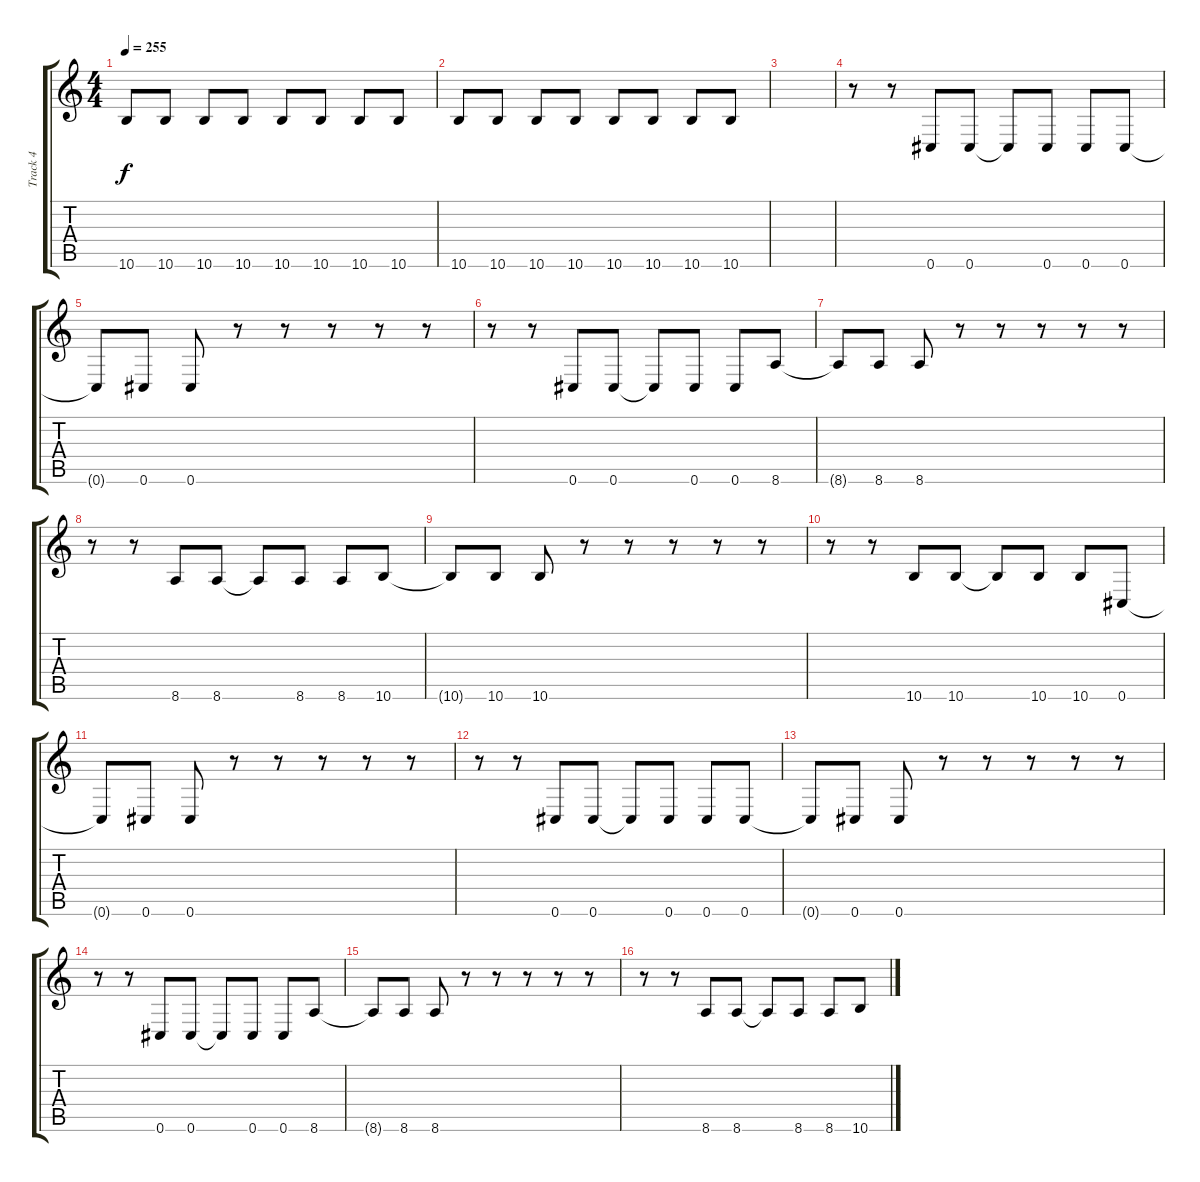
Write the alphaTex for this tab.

\track ("Track 4" "Track 4") {instrument electricbasspick}
\staff {score tabs}
\tuning (Eb4 Bb3 Gb3 Db3 Ab2 Db2) {hide}
\ts (4 4)
\tempo 255
\clef g2
\ks c
10.6.8{dy f} 10.6.8 10.6.8 10.6.8 10.6.8 10.6.8 10.6.8 10.6.8 |
10.6.8 10.6.8 10.6.8 10.6.8 10.6.8 10.6.8 10.6.8 10.6.8 |
|
r.8 r.8 0.6.8 0.6.8 0.6{t}.8 0.6.8 0.6.8 0.6.8 |
0.6{t}.8 0.6.8 0.6.8 r.8 r.8 r.8 r.8 r.8 |
r.8 r.8 0.6.8 0.6.8 0.6{t}.8 0.6.8 0.6.8 8.6.8 |
8.6{t}.8 8.6.8 8.6.8 r.8 r.8 r.8 r.8 r.8 |
r.8 r.8 8.6.8 8.6.8 8.6{t}.8 8.6.8 8.6.8 10.6.8 |
10.6{t}.8 10.6.8 10.6.8 r.8 r.8 r.8 r.8 r.8 |
r.8 r.8 10.6.8 10.6.8 10.6{t}.8 10.6.8 10.6.8 0.6.8 |
0.6{t}.8 0.6.8 0.6.8 r.8 r.8 r.8 r.8 r.8 |
r.8 r.8 0.6.8 0.6.8 0.6{t}.8 0.6.8 0.6.8 0.6.8 |
0.6{t}.8 0.6.8 0.6.8 r.8 r.8 r.8 r.8 r.8 |
r.8 r.8 0.6.8 0.6.8 0.6{t}.8 0.6.8 0.6.8 8.6.8 |
8.6{t}.8 8.6.8 8.6.8 r.8 r.8 r.8 r.8 r.8 |
r.8 r.8 8.6.8 8.6.8 8.6{t}.8 8.6.8 8.6.8 10.6.8
